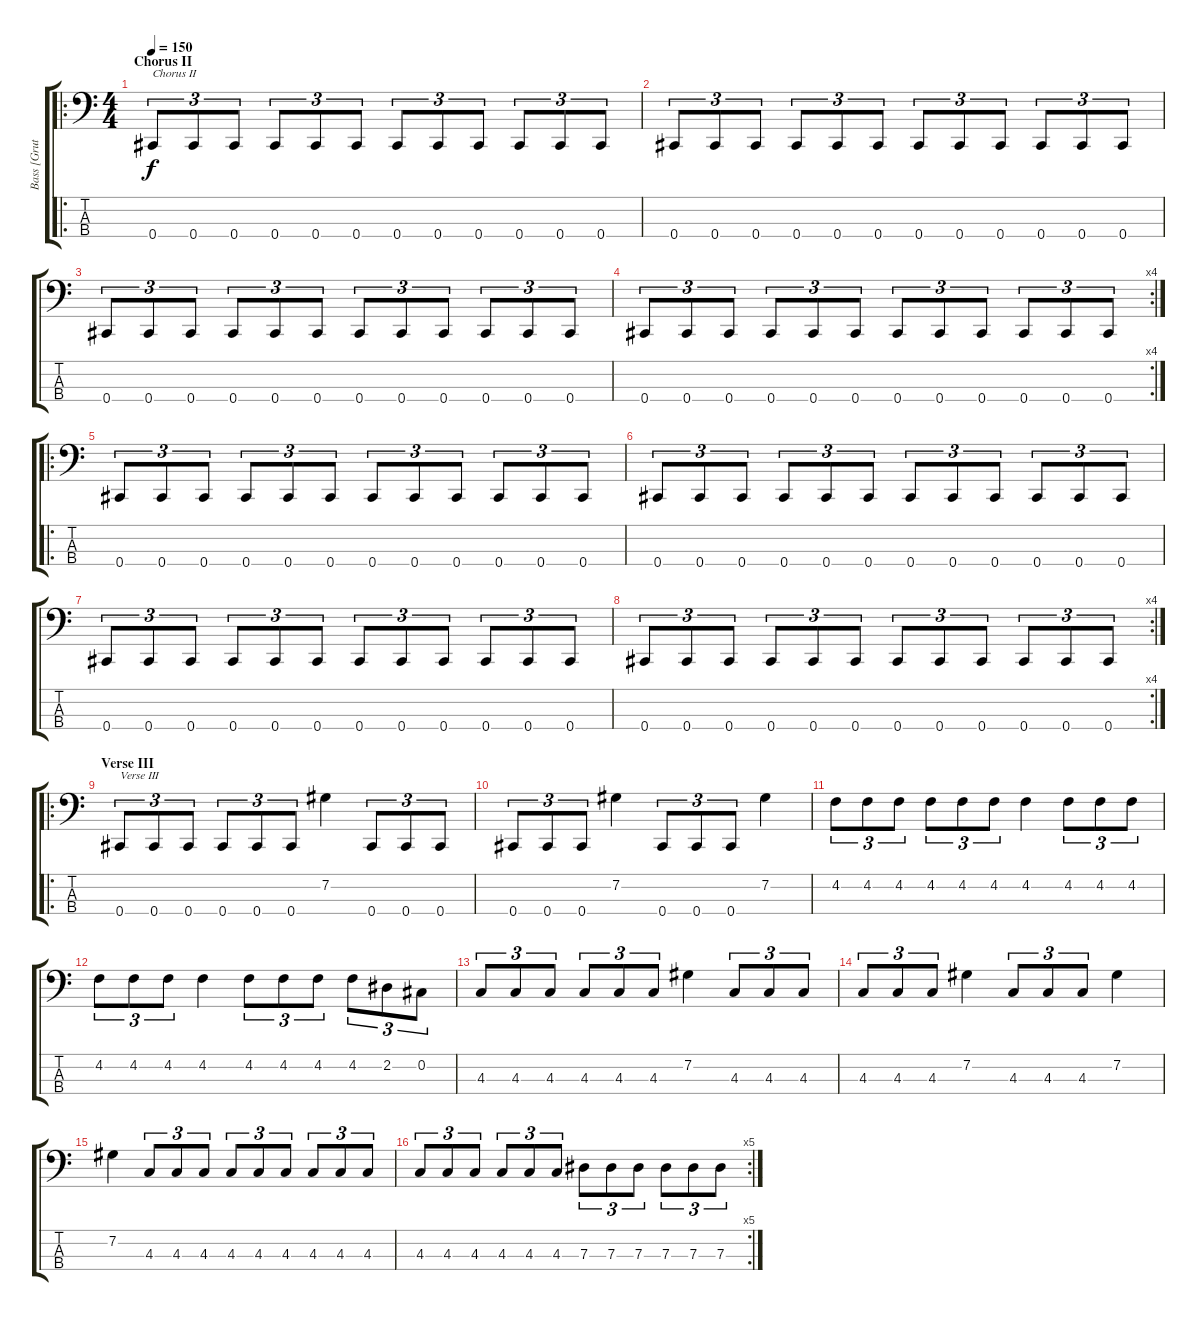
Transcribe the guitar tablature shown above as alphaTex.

\track ("Bass [Grutle Kjellsson]" "Bass [Grut") {instrument electricbasspick}
\staff {score tabs}
\tuning (Gb2 Db2 Ab1 Db1) {hide}
\ro
\ts (4 4)
\section ("" "Chorus II")
\tempo 150
\clef f4
\ks c
0.4.8{tu (3 2) txt "Chorus II" dy f} 0.4.8{tu (3 2)} 0.4.8{tu (3 2)} 0.4.8{tu (3 2)} 0.4.8{tu (3 2)} 0.4.8{tu (3 2)} 0.4.8{tu (3 2)} 0.4.8{tu (3 2)} 0.4.8{tu (3 2)} 0.4.8{tu (3 2)} 0.4.8{tu (3 2)} 0.4.8{tu (3 2)} |
0.4.8{tu (3 2)} 0.4.8{tu (3 2)} 0.4.8{tu (3 2)} 0.4.8{tu (3 2)} 0.4.8{tu (3 2)} 0.4.8{tu (3 2)} 0.4.8{tu (3 2)} 0.4.8{tu (3 2)} 0.4.8{tu (3 2)} 0.4.8{tu (3 2)} 0.4.8{tu (3 2)} 0.4.8{tu (3 2)} |
0.4.8{tu (3 2)} 0.4.8{tu (3 2)} 0.4.8{tu (3 2)} 0.4.8{tu (3 2)} 0.4.8{tu (3 2)} 0.4.8{tu (3 2)} 0.4.8{tu (3 2)} 0.4.8{tu (3 2)} 0.4.8{tu (3 2)} 0.4.8{tu (3 2)} 0.4.8{tu (3 2)} 0.4.8{tu (3 2)} |
\rc 4
0.4.8{tu (3 2)} 0.4.8{tu (3 2)} 0.4.8{tu (3 2)} 0.4.8{tu (3 2)} 0.4.8{tu (3 2)} 0.4.8{tu (3 2)} 0.4.8{tu (3 2)} 0.4.8{tu (3 2)} 0.4.8{tu (3 2)} 0.4.8{tu (3 2)} 0.4.8{tu (3 2)} 0.4.8{tu (3 2)} |
\ro
0.4.8{tu (3 2)} 0.4.8{tu (3 2)} 0.4.8{tu (3 2)} 0.4.8{tu (3 2)} 0.4.8{tu (3 2)} 0.4.8{tu (3 2)} 0.4.8{tu (3 2)} 0.4.8{tu (3 2)} 0.4.8{tu (3 2)} 0.4.8{tu (3 2)} 0.4.8{tu (3 2)} 0.4.8{tu (3 2)} |
0.4.8{tu (3 2)} 0.4.8{tu (3 2)} 0.4.8{tu (3 2)} 0.4.8{tu (3 2)} 0.4.8{tu (3 2)} 0.4.8{tu (3 2)} 0.4.8{tu (3 2)} 0.4.8{tu (3 2)} 0.4.8{tu (3 2)} 0.4.8{tu (3 2)} 0.4.8{tu (3 2)} 0.4.8{tu (3 2)} |
0.4.8{tu (3 2)} 0.4.8{tu (3 2)} 0.4.8{tu (3 2)} 0.4.8{tu (3 2)} 0.4.8{tu (3 2)} 0.4.8{tu (3 2)} 0.4.8{tu (3 2)} 0.4.8{tu (3 2)} 0.4.8{tu (3 2)} 0.4.8{tu (3 2)} 0.4.8{tu (3 2)} 0.4.8{tu (3 2)} |
\rc 4
0.4.8{tu (3 2)} 0.4.8{tu (3 2)} 0.4.8{tu (3 2)} 0.4.8{tu (3 2)} 0.4.8{tu (3 2)} 0.4.8{tu (3 2)} 0.4.8{tu (3 2)} 0.4.8{tu (3 2)} 0.4.8{tu (3 2)} 0.4.8{tu (3 2)} 0.4.8{tu (3 2)} 0.4.8{tu (3 2)} |
\ro
\section ("" "Verse III")
0.4.8{tu (3 2) txt "Verse III"} 0.4.8{tu (3 2)} 0.4.8{tu (3 2)} 0.4.8{tu (3 2)} 0.4.8{tu (3 2)} 0.4.8{tu (3 2)} 7.2.4 0.4.8{tu (3 2)} 0.4.8{tu (3 2)} 0.4.8{tu (3 2)} |
0.4.8{tu (3 2)} 0.4.8{tu (3 2)} 0.4.8{tu (3 2)} 7.2.4 0.4.8{tu (3 2)} 0.4.8{tu (3 2)} 0.4.8{tu (3 2)} 7.2.4 |
4.2.8{tu (3 2)} 4.2.8{tu (3 2)} 4.2.8{tu (3 2)} 4.2.8{tu (3 2)} 4.2.8{tu (3 2)} 4.2.8{tu (3 2)} 4.2.4 4.2.8{tu (3 2)} 4.2.8{tu (3 2)} 4.2.8{tu (3 2)} |
4.2.8{tu (3 2)} 4.2.8{tu (3 2)} 4.2.8{tu (3 2)} 4.2.4 4.2.8{tu (3 2)} 4.2.8{tu (3 2)} 4.2.8{tu (3 2)} 4.2.8{tu (3 2)} 2.2.8{tu (3 2)} 0.2.8{tu (3 2)} |
4.3.8{tu (3 2)} 4.3.8{tu (3 2)} 4.3.8{tu (3 2)} 4.3.8{tu (3 2)} 4.3.8{tu (3 2)} 4.3.8{tu (3 2)} 7.2.4 4.3.8{tu (3 2)} 4.3.8{tu (3 2)} 4.3.8{tu (3 2)} |
4.3.8{tu (3 2)} 4.3.8{tu (3 2)} 4.3.8{tu (3 2)} 7.2.4 4.3.8{tu (3 2)} 4.3.8{tu (3 2)} 4.3.8{tu (3 2)} 7.2.4 |
7.2.4 4.3.8{tu (3 2)} 4.3.8{tu (3 2)} 4.3.8{tu (3 2)} 4.3.8{tu (3 2)} 4.3.8{tu (3 2)} 4.3.8{tu (3 2)} 4.3.8{tu (3 2)} 4.3.8{tu (3 2)} 4.3.8{tu (3 2)} |
\rc 5
4.3.8{tu (3 2)} 4.3.8{tu (3 2)} 4.3.8{tu (3 2)} 4.3.8{tu (3 2)} 4.3.8{tu (3 2)} 4.3.8{tu (3 2)} 7.3.8{tu (3 2)} 7.3.8{tu (3 2)} 7.3.8{tu (3 2)} 7.3.8{tu (3 2)} 7.3.8{tu (3 2)} 7.3.8{tu (3 2)}
